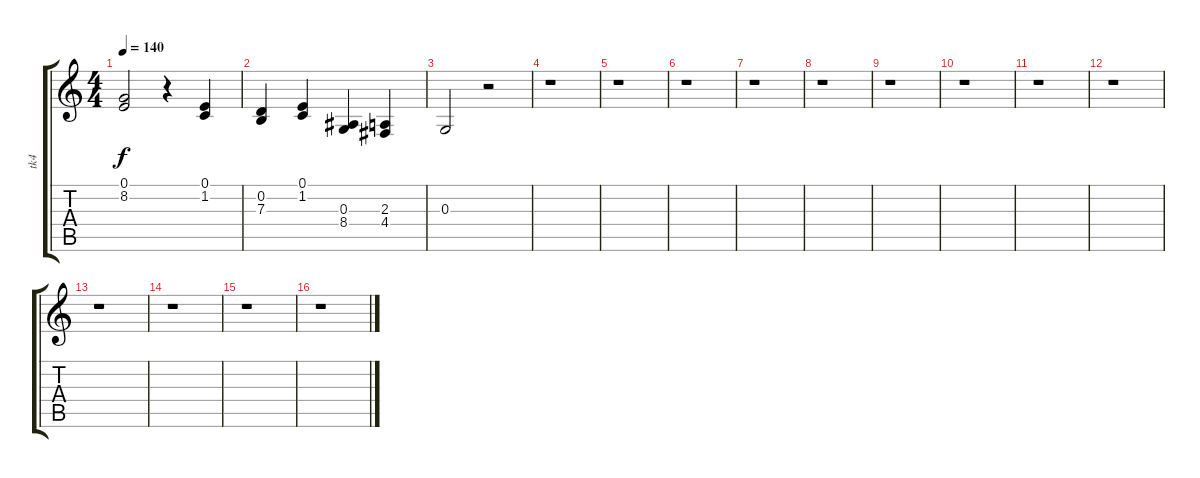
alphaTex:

\track ("tk4" "tk4") {instrument choiraahs}
\staff {score tabs}
\tuning (E4 B3 G3 D3 A2 E2) {hide}
\ts (4 4)
\tempo 140
\clef g2
\ks c
(0.1 8.2).2{dy f} r.4 (0.1 1.2).4 |
(0.2 7.3).4 (0.1 1.2).4 (0.3 8.4).4 (2.3 4.4).4 |
0.3.2 r.2 |
r.1 |
r.1 |
r.1 |
r.1 |
r.1 |
r.1 |
r.1 |
r.1 |
r.1 |
r.1 |
r.1 |
r.1 |
r.1
